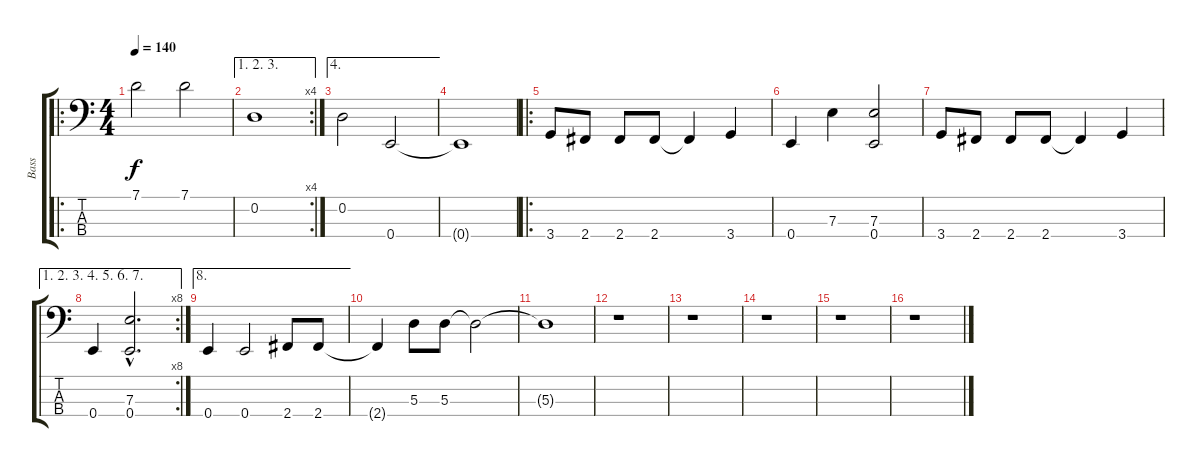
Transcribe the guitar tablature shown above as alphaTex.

\track ("Bass" "Bass") {instrument electricbassfinger}
\staff {score tabs}
\tuning (G2 D2 A1 E1) {hide}
\ro
\ts (4 4)
\tempo 140
\clef f4
\ks c
7.1.2{dy f} 7.1.2 |
\ae (1 2 3)
\rc 4
0.2.1 |
\ae 4
0.2.2 0.4.2 |
0.4{t}.1 |
\ro
3.4.8 2.4.8 2.4.8 2.4.8 2.4{t}.4 3.4.4 |
0.4.4 7.3.4 (7.3 0.4).2 |
3.4.8 2.4.8 2.4.8 2.4.8 2.4{t}.4 3.4.4 |
\ae (1 2 3 4 5 6 7)
\rc 8
0.4.4 (7.3{hac} 0.4{hac}).2{d} |
\ae 8
0.4.4 0.4.2 2.4.8 2.4.8 |
2.4{t}.4 5.3.8 5.3.8 5.3{t}.2 |
5.3{t}.1 |
r.1 |
r.1 |
r.1 |
r.1 |
r.1
